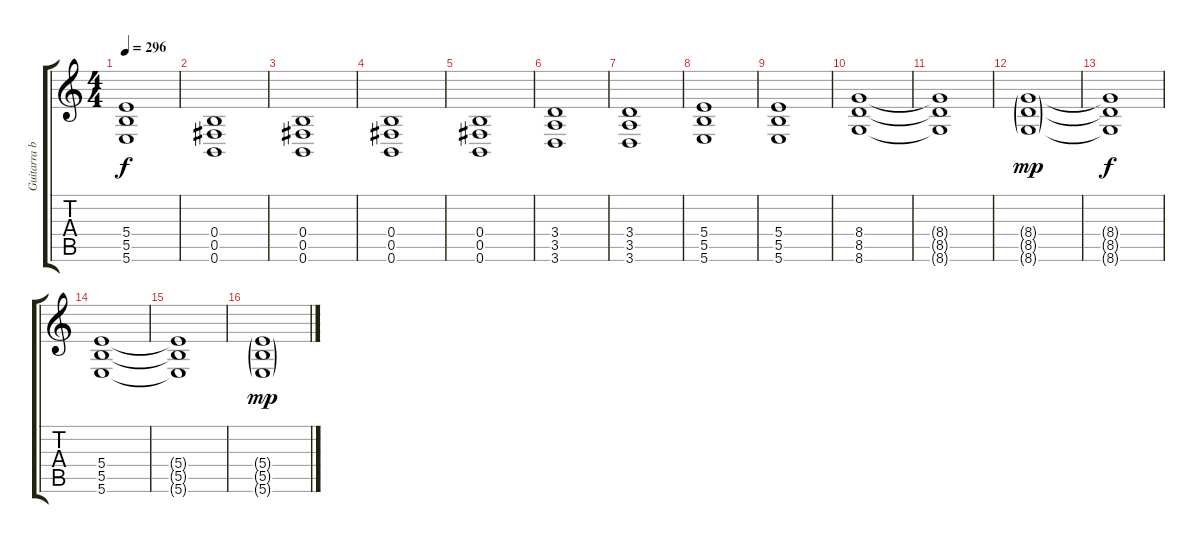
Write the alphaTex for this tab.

\track ("Guitarra base" "Guitarra b") {instrument distortionguitar}
\staff {score tabs}
\tuning (Db4 Ab3 E3 B2 Gb2 B1) {hide}
\ts (4 4)
\tempo 296
\clef g2
\ks c
(5.4 5.5 5.6).1{dy f} |
(0.4 0.5 0.6).1 |
(0.4 0.5 0.6).1 |
(0.4 0.5 0.6).1 |
(0.4 0.5 0.6).1 |
(3.4 3.5 3.6).1 |
(3.4 3.5 3.6).1 |
(5.4 5.5 5.6).1 |
(5.4 5.5 5.6).1 |
(8.4 8.5 8.6).1 |
(8.4{t} 8.5{t} 8.6{t}).1 |
(8.4{g} 8.5{g} 8.6{g}).1{dy mp} |
(8.4{t} 8.5{t} 8.6{t}).1{dy f} |
(5.4 5.5 5.6).1 |
(5.4{t} 5.5{t} 5.6{t}).1 |
(5.4{g} 5.5{g} 5.6{g}).1{dy mp}
